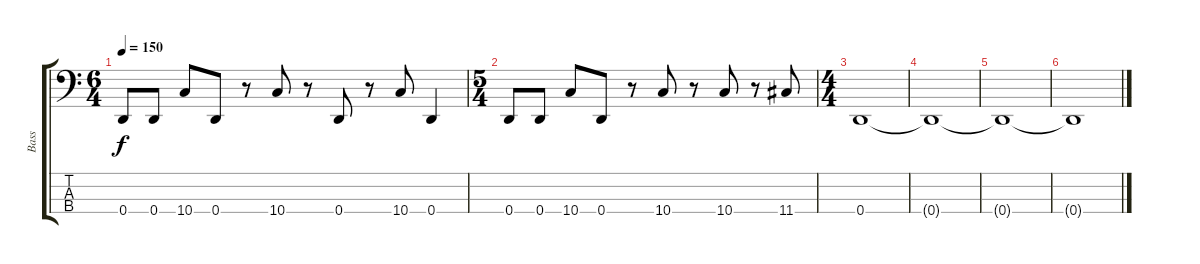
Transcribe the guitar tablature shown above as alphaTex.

\track ("Bass" "Bass") {instrument electricbassfinger}
\staff {score tabs}
\tuning (G2 D2 A1 D1) {hide}
\ts (6 4)
\tempo 150
\clef f4
\ks c
0.4.8{dy f} 0.4.8 10.4.8 0.4.8 r.8 10.4.8 r.8 0.4.8 r.8 10.4.8 0.4.4 |
\ts (5 4)
0.4.8 0.4.8 10.4.8 0.4.8 r.8 10.4.8 r.8 10.4.8 r.8 11.4.8 |
\ts (4 4)
0.4.1 |
0.4{t}.1 |
0.4{t}.1 |
0.4{t}.1
